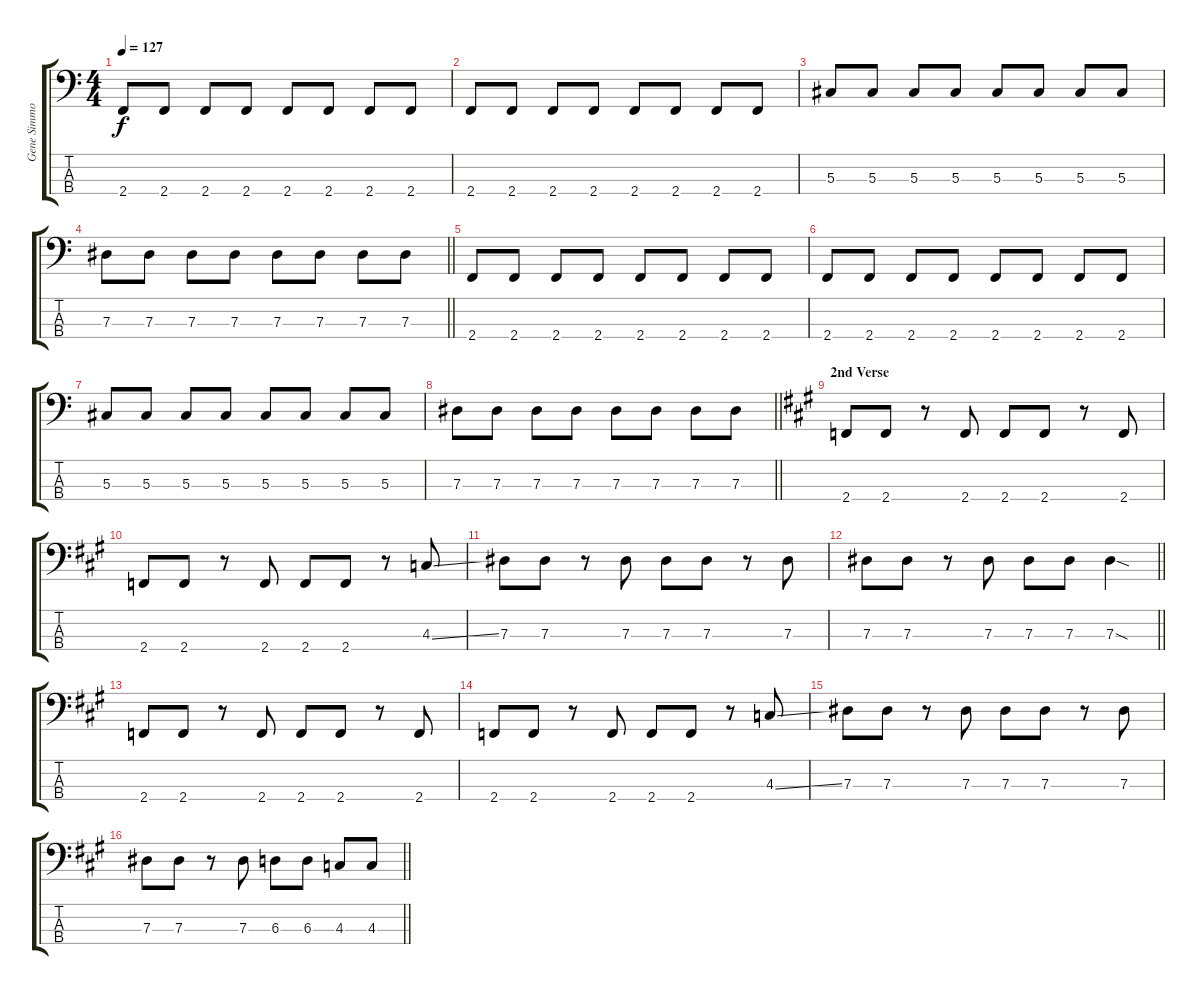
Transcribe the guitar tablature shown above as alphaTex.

\track ("Gene Simmons (Bass)" "Gene Simmo") {instrument electricbasspick}
\staff {score tabs}
\tuning (Gb2 Db2 Ab1 Eb1) {hide}
\ts (4 4)
\tempo 127
\clef f4
\ks c
2.4.8{dy f} 2.4.8 2.4.8 2.4.8 2.4.8 2.4.8 2.4.8 2.4.8 |
2.4.8 2.4.8 2.4.8 2.4.8 2.4.8 2.4.8 2.4.8 2.4.8 |
5.3.8 5.3.8 5.3.8 5.3.8 5.3.8 5.3.8 5.3.8 5.3.8 |
\barLineRight lightlight
7.3.8 7.3.8 7.3.8 7.3.8 7.3.8 7.3.8 7.3.8 7.3.8 |
2.4.8 2.4.8 2.4.8 2.4.8 2.4.8 2.4.8 2.4.8 2.4.8 |
2.4.8 2.4.8 2.4.8 2.4.8 2.4.8 2.4.8 2.4.8 2.4.8 |
5.3.8 5.3.8 5.3.8 5.3.8 5.3.8 5.3.8 5.3.8 5.3.8 |
\barLineRight lightlight
7.3.8 7.3.8 7.3.8 7.3.8 7.3.8 7.3.8 7.3.8 7.3.8 |
\section ("" "2nd Verse")
\ks a
2.4.8 2.4.8 r.8 2.4.8 2.4.8 2.4.8 r.8 2.4.8 |
2.4.8 2.4.8 r.8 2.4.8 2.4.8 2.4.8 r.8 4.3{ss}.8 |
7.3.8 7.3.8 r.8 7.3.8 7.3.8 7.3.8 r.8 7.3.8 |
\barLineRight lightlight
7.3.8 7.3.8 r.8 7.3.8 7.3.8 7.3.8 7.3{sod}.4 |
2.4.8 2.4.8 r.8 2.4.8 2.4.8 2.4.8 r.8 2.4.8 |
2.4.8 2.4.8 r.8 2.4.8 2.4.8 2.4.8 r.8 4.3{ss}.8 |
7.3.8 7.3.8 r.8 7.3.8 7.3.8 7.3.8 r.8 7.3.8 |
\barLineRight lightlight
7.3.8 7.3.8 r.8 7.3.8 6.3.8 6.3.8 4.3.8 4.3.8
